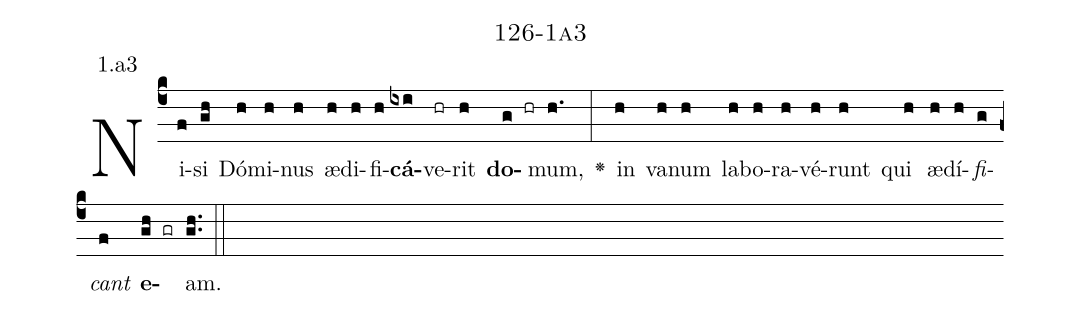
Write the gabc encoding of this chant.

name: 126-1a3;
annotation: 1.a3;
%%
(c4)Ni(f)si(gh) Dó(h)mi(h)nus(h) æ(h)di(h)fi(h)<b>cá</b>(ixi)ve(hr)rit(h) <b>do</b>(g hr)mum,(h.) <v>\greheightstar</v>(:) in(h) va(h)num(h) la(h)bo(h)ra(h)vé(h)runt(h) qui(h) æ(h)dí(h)<i>fi</i>(g)<i>cant</i>(f) <b>e</b>(gh gr)am.(gh..) (::)


%E(h) u(h) o(g) u(f) a(gh) e.(gh..) (::)
